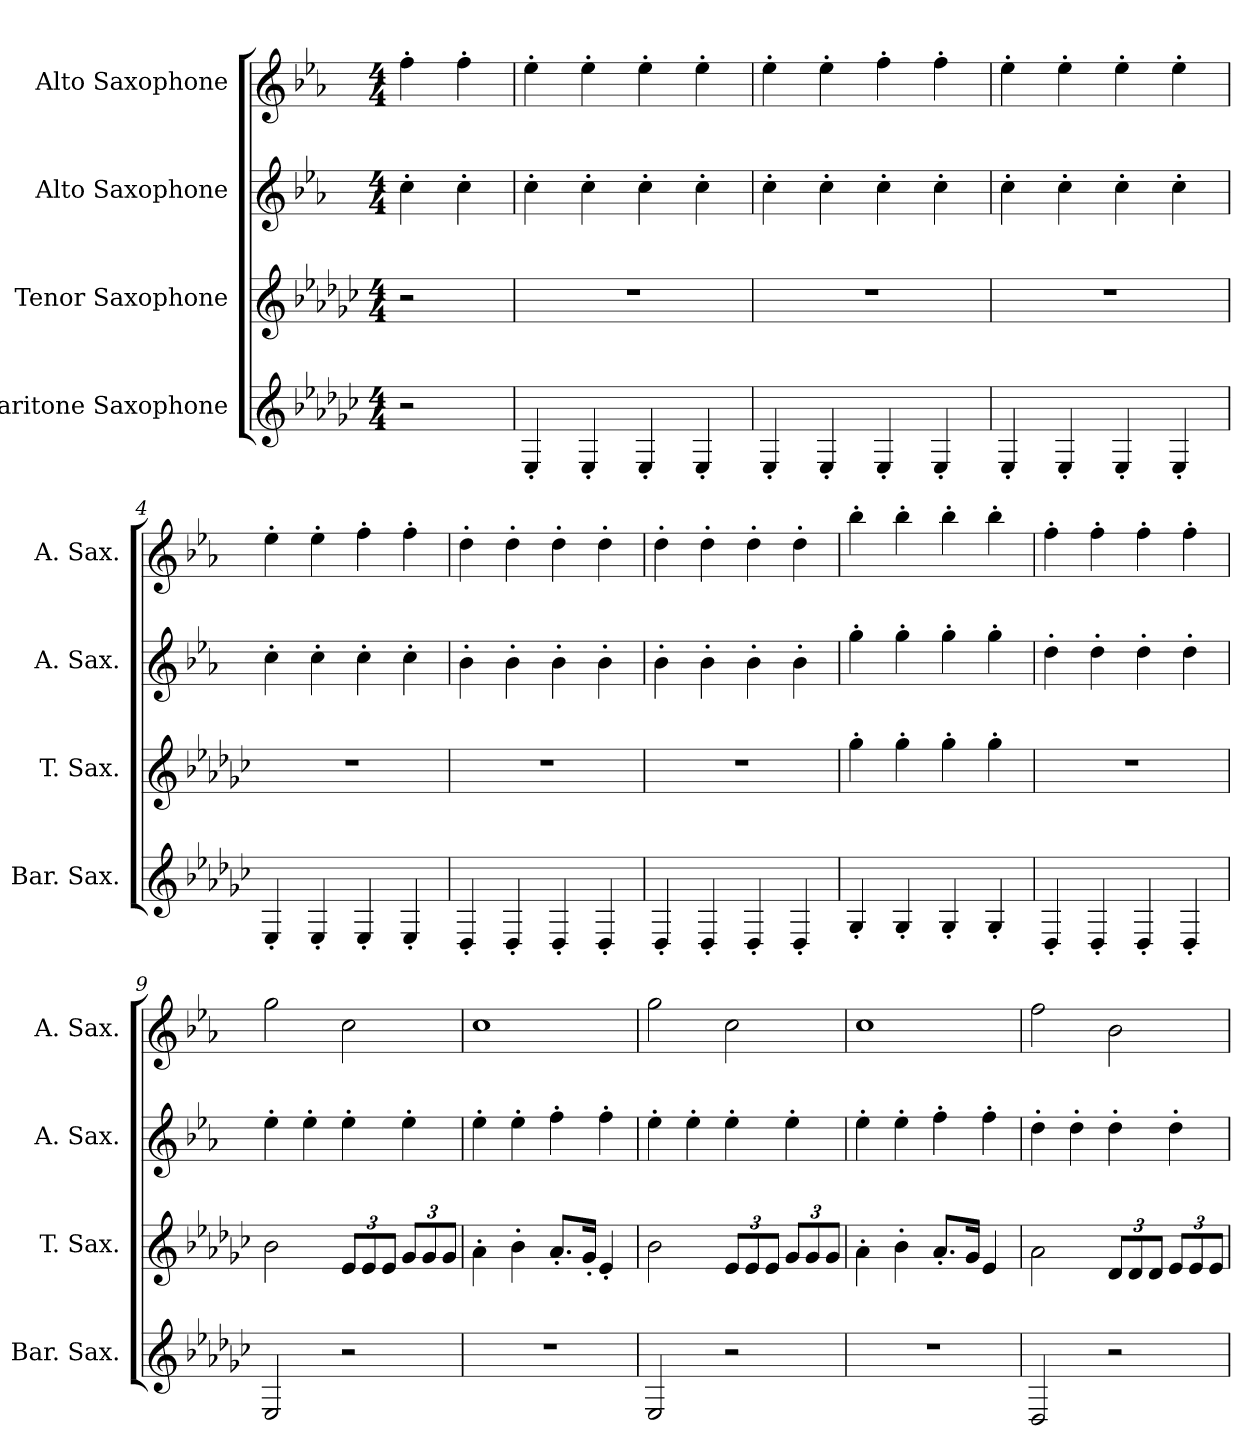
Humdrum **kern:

**kern	**kern	**kern	**kern
*part4	*part3	*part2	*part1
*staff4	*staff3	*staff2	*staff1
*I"Baritone Saxophone	*I"Tenor Saxophone	*I"Alto Saxophone	*I"Alto Saxophone
*I'Bar. Sax.	*I'T. Sax.	*I'A. Sax.	*I'A. Sax.
*clefG2	*clefG2	*clefG2	*clefG2
*ITrd12c21	*ITrd8c14	*ITrd5c9	*ITrd5c9
*k[b-e-a-d-g-c-]	*k[b-e-a-d-g-c-]	*k[b-e-a-d-g-c-]	*k[b-e-a-d-g-c-]
*G-:	*G-:	*G-:	*G-:
*M4/4	*M4/4	*M4/4	*M4/4
=	=	=	=
2r	2r	4e-'\	4a-'\
.	.	4e-'\	4a-'\
=1	=1	=1	=1
4EE-'/	1r	4e-'\	4g-'\
4EE-'/	.	4e-'\	4g-'\
4EE-'/	.	4e-'\	4g-'\
4EE-'/	.	4e-'\	4g-'\
=2	=2	=2	=2
4EE-'/	1r	4e-'\	4g-'\
4EE-'/	.	4e-'\	4g-'\
4EE-'/	.	4e-'\	4a-'\
4EE-'/	.	4e-'\	4a-'\
=3	=3	=3	=3
4EE-'/	1r	4e-'\	4g-'\
4EE-'/	.	4e-'\	4g-'\
4EE-'/	.	4e-'\	4g-'\
4EE-'/	.	4e-'\	4g-'\
=4	=4	=4	=4
4EE-'/	1r	4e-'\	4g-'\
4EE-'/	.	4e-'\	4g-'\
4EE-'/	.	4e-'\	4a-'\
4EE-'/	.	4e-'\	4a-'\
=5	=5	=5	=5
4DD-'/	1r	4d-'\	4f'\
4DD-'/	.	4d-'\	4f'\
4DD-'/	.	4d-'\	4f'\
4DD-'/	.	4d-'\	4f'\
=6	=6	=6	=6
4DD-'/	1r	4d-'\	4f'\
4DD-'/	.	4d-'\	4f'\
4DD-'/	.	4d-'\	4f'\
4DD-'/	.	4d-'\	4f'\
!!LO:LB:g=z
=7	=7	=7	=7
4GG-'/	4g-'\	4b-'\	4dd-'\
4GG-'/	4g-'\	4b-'\	4dd-'\
4GG-'/	4g-'\	4b-'\	4dd-'\
4GG-'/	4g-'\	4b-'\	4dd-'\
=8	=8	=8	=8
4DD-'/	1r	4f'\	4a-'\
4DD-'/	.	4f'\	4a-'\
4DD-'/	.	4f'\	4a-'\
4DD-'/	.	4f'\	4a-'\
=9	=9	=9	=9
2EE-/	2B-\	4g-'\	2b-\
.	.	4g-'\	.
*	*Xbrackettup	*	*
2r	12E-/L	4g-'\	2e-\
.	12E-/	.	.
.	12E-/J	.	.
.	12G-/L	4g-'\	.
.	12G-/	.	.
.	12G-/J	.	.
=10	=10	=10	=10
1r	4A-'\	4g-'\	1e-
.	4B-'\	4g-'\	.
.	8.A-'/L	4a-'\	.
.	16G-'/Jk	.	.
.	4E-'/	4a-'\	.
=11	=11	=11	=11
2EE-/	2B-\	4g-'\	2b-\
.	.	4g-'\	.
2r	12E-/L	4g-'\	2e-\
.	12E-/	.	.
.	12E-/J	.	.
.	12G-/L	4g-'\	.
.	12G-/	.	.
.	12G-/J	.	.
=12	=12	=12	=12
1r	4A-'\	4g-'\	1e-
.	4B-'\	4g-'\	.
.	8.A-'/L	4a-'\	.
.	16G-/Jk	.	.
.	4E-/	4a-'\	.
!!LO:PB:g=z
=13	=13	=13	=13
2DD-/	2A-\	4f'\	2a-\
.	.	4f'\	.
2r	12D-/L	4f'\	2d-\
.	12D-/	.	.
.	12D-/J	.	.
.	12E-/L	4f'\	.
.	12E-/	.	.
.	12E-/J	.	.
=	=	=	=
*-	*-	*-	*-
